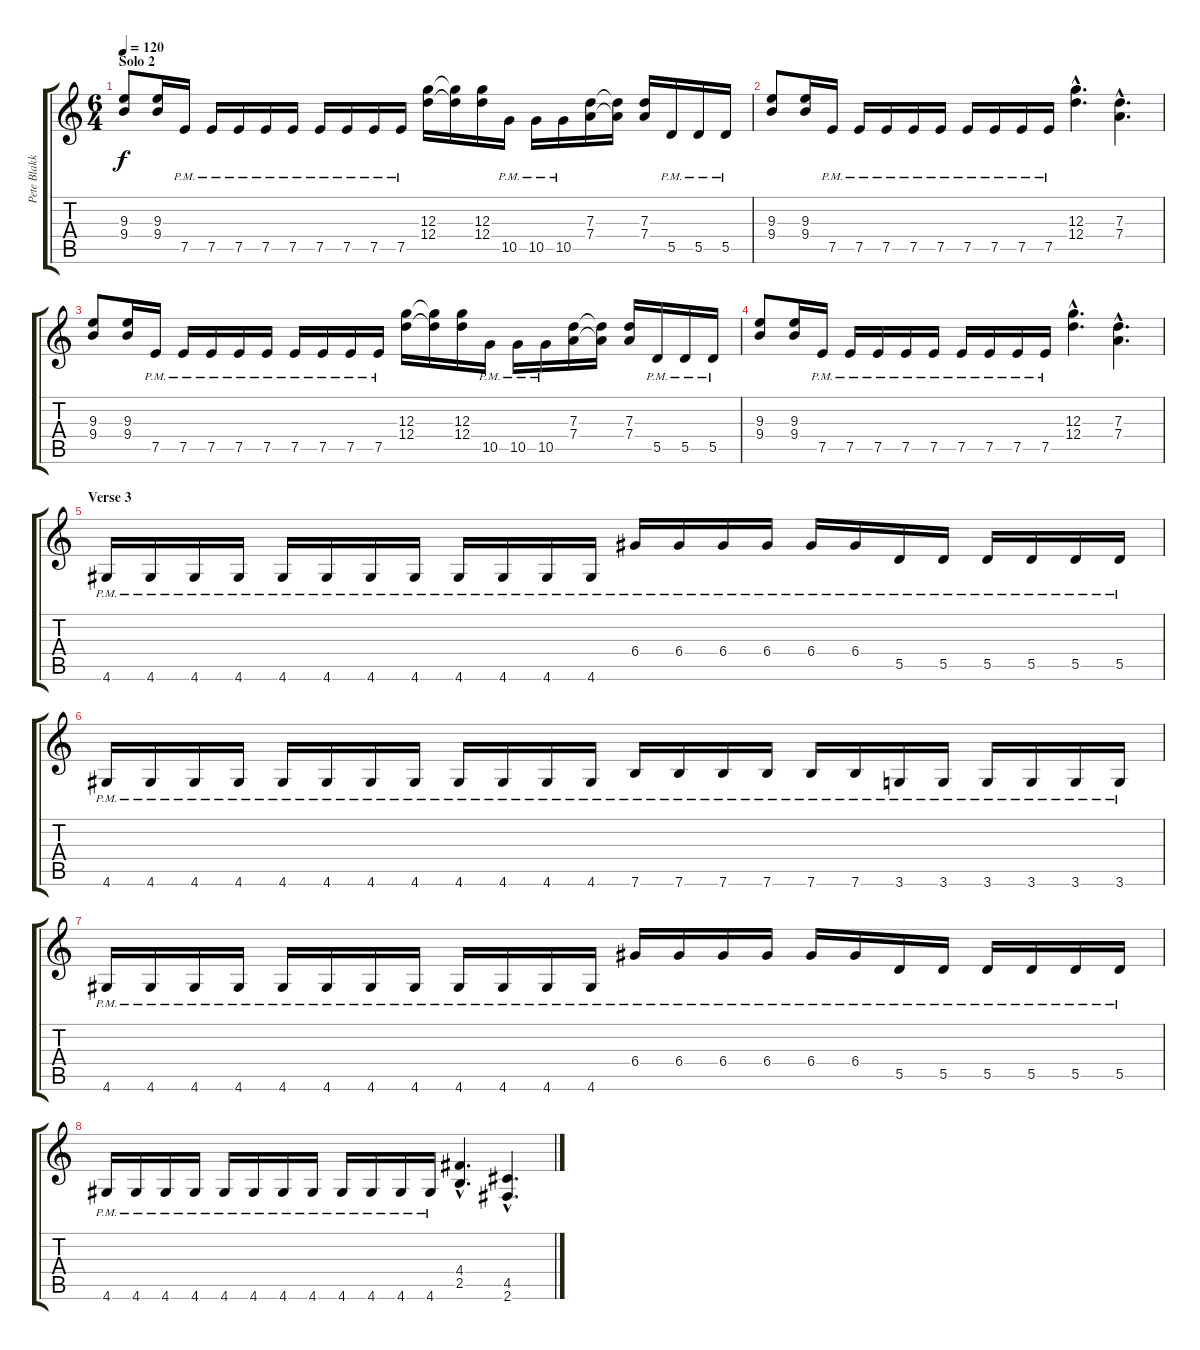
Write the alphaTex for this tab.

\track ("Pete Blakk" "Pete Blakk") {instrument overdrivenguitar}
\staff {score tabs}
\tuning (E4 B3 G3 D3 A2 E2) {hide}
\ts (6 4)
\section ("" "Solo 2")
\tempo 120
\clef g2
\ks c
(9.3 9.4).8{dy f} (9.3 9.4).16 7.5{pm}.16 7.5{pm}.16 7.5{pm}.16 7.5{pm}.16 7.5{pm}.16 7.5{pm}.16 7.5{pm}.16 7.5{pm}.16 7.5{pm}.16 (12.3 12.4).16 (12.3{t} 12.4{t}).16 (12.3 12.4).16 10.5{pm}.16 10.5{pm}.16 10.5{pm}.16 (7.3 7.4).16 (7.3{t} 7.4{t}).16 (7.3 7.4).16 5.5{pm}.16 5.5{pm}.16 5.5{pm}.16 |
(9.3 9.4).8 (9.3 9.4).16 7.5{pm}.16 7.5{pm}.16 7.5{pm}.16 7.5{pm}.16 7.5{pm}.16 7.5{pm}.16 7.5{pm}.16 7.5{pm}.16 7.5{pm}.16 (12.3{hac} 12.4{hac}).4{d} (7.3{hac} 7.4{hac}).4{d} |
(9.3 9.4).8 (9.3 9.4).16 7.5{pm}.16 7.5{pm}.16 7.5{pm}.16 7.5{pm}.16 7.5{pm}.16 7.5{pm}.16 7.5{pm}.16 7.5{pm}.16 7.5{pm}.16 (12.3 12.4).16 (12.3{t} 12.4{t}).16 (12.3 12.4).16 10.5{pm}.16 10.5{pm}.16 10.5{pm}.16 (7.3 7.4).16 (7.3{t} 7.4{t}).16 (7.3 7.4).16 5.5{pm}.16 5.5{pm}.16 5.5{pm}.16 |
(9.3 9.4).8 (9.3 9.4).16 7.5{pm}.16 7.5{pm}.16 7.5{pm}.16 7.5{pm}.16 7.5{pm}.16 7.5{pm}.16 7.5{pm}.16 7.5{pm}.16 7.5{pm}.16 (12.3{hac} 12.4{hac}).4{d} (7.3{hac} 7.4{hac}).4{d} |
\section ("" "Verse 3")
4.6{pm}.16 4.6{pm}.16 4.6{pm}.16 4.6{pm}.16 4.6{pm}.16 4.6{pm}.16 4.6{pm}.16 4.6{pm}.16 4.6{pm}.16 4.6{pm}.16 4.6{pm}.16 4.6{pm}.16 6.4{pm}.16 6.4{pm}.16 6.4{pm}.16 6.4{pm}.16 6.4{pm}.16 6.4{pm}.16 5.5{pm}.16 5.5{pm}.16 5.5{pm}.16 5.5{pm}.16 5.5{pm}.16 5.5{pm}.16 |
4.6{pm}.16 4.6{pm}.16 4.6{pm}.16 4.6{pm}.16 4.6{pm}.16 4.6{pm}.16 4.6{pm}.16 4.6{pm}.16 4.6{pm}.16 4.6{pm}.16 4.6{pm}.16 4.6{pm}.16 7.6{pm}.16 7.6{pm}.16 7.6{pm}.16 7.6{pm}.16 7.6{pm}.16 7.6{pm}.16 3.6{pm}.16 3.6{pm}.16 3.6{pm}.16 3.6{pm}.16 3.6{pm}.16 3.6{pm}.16 |
4.6{pm}.16 4.6{pm}.16 4.6{pm}.16 4.6{pm}.16 4.6{pm}.16 4.6{pm}.16 4.6{pm}.16 4.6{pm}.16 4.6{pm}.16 4.6{pm}.16 4.6{pm}.16 4.6{pm}.16 6.4{pm}.16 6.4{pm}.16 6.4{pm}.16 6.4{pm}.16 6.4{pm}.16 6.4{pm}.16 5.5{pm}.16 5.5{pm}.16 5.5{pm}.16 5.5{pm}.16 5.5{pm}.16 5.5{pm}.16 |
4.6{pm}.16 4.6{pm}.16 4.6{pm}.16 4.6{pm}.16 4.6{pm}.16 4.6{pm}.16 4.6{pm}.16 4.6{pm}.16 4.6{pm}.16 4.6{pm}.16 4.6{pm}.16 4.6{pm}.16 (4.4{hac} 2.5{hac}).4{d} (4.5{hac} 2.6{hac}).4{d}
